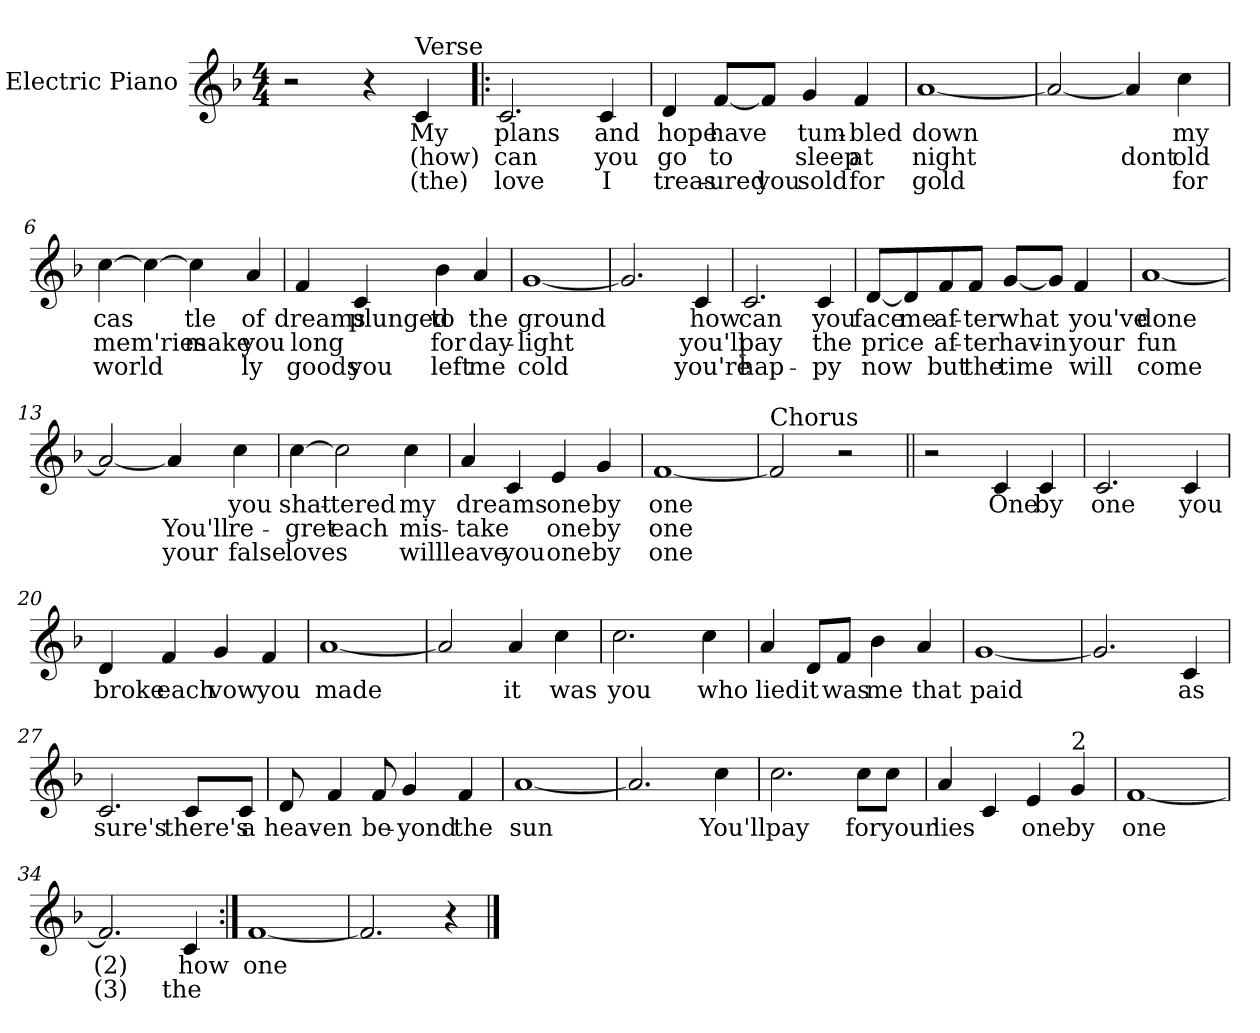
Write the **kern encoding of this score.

**kern	**text	**text	**text
*part1	*part1	*part1	*part1
*staff1	*staff1	*staff1	*staff1
*I"Electric Piano	*	*	*
*I'E.Pno	*	*	*
*clefG2	*	*	*
*k[b-]	*	*	*
*F:	*	*	*
*M4/4	*	*	*
=1	=1	=1	=1
2r	.	.	.
4r	.	.	.
!LO:TX:a:t=Verse	!	!	!
4c/	My	(how)	(the)
=2!|:	=2!|:	=2!|:	=2!|:
2.c/	plans	can	love
4c/	and	you	I
=3	=3	=3	=3
4d/	hope	go	treas-
[8f/L	have	to	-ured
8f/J]	.	.	you
4g/	tum-	sleep	sold
4f/	-bled	at	for
=4	=4	=4	=4
[1a	down	night	gold
=5	=5	=5	=5
2a/_	.	.	.
4a/]	.	dont	.
4cc\	my	old	for
!!LO:LB:g=z
=6	=6	=6	=6
[4cc\	-cas	mem'ries	world
4cc\_	.	.	.
4cc\]	tle	make	.
4a/	of	you	ly
=7	=7	=7	=7
4f/	dreams	long	goods
4c/	plunged	.	you
4b-\	to	for	left
4a/	the	day-	me
=8	=8	=8	=8
[1g	ground	-light	cold
=9	=9	=9	=9
2.g/]	.	.	.
4c/	how	you'll	you're
=10	=10	=10	=10
2.c/	can	pay	hap-
4c/	you	the	-py
!!LO:LB:g=z
=11	=11	=11	=11
[8d/L	face	price	now
8d/]	me	.	.
8f/	af-	af-	but
8f/J	-ter	-ter	the
[8g/L	what	hav-	time
8g/J]	.	-in	.
4f/	you've	your	will
=12	=12	=12	=12
[1a	done	fun	come
=13	=13	=13	=13
2a/_	.	.	.
4a/]	.	You'll	your
4cc\	you	re-	false
=14	=14	=14	=14
[4cc\	shat-	-gret	loves
2cc\]	-tered	each	.
4cc\	my	mis-	will
!!LO:LB:g=z
=15	=15	=15	=15
4a/	dreams	-take	leave
4c/	.	.	you
4e/	one	one	one
4g/	by	by	by
=16	=16	=16	=16
[1f	one	one	one
=17	=17	=17	=17
!LO:TX:a:t=Chorus	!	!	!
2f/]	.	.	.
2r	.	.	.
=18||	=18||	=18||	=18||
2r	.	.	.
4c/	One	.	.
4c/	by	.	.
=19	=19	=19	=19
2.c/	one	.	.
4c/	you	.	.
=20	=20	=20	=20
4d/	broke	.	.
4f/	each	.	.
4g/	vow	.	.
4f/	you	.	.
!!LO:LB:g=z
=21	=21	=21	=21
[1a	made	.	.
=22	=22	=22	=22
2a/]	.	.	.
4a/	it	.	.
4cc\	was	.	.
=23	=23	=23	=23
2.cc\	you	.	.
4cc\	who	.	.
=24	=24	=24	=24
4a/	lied	.	.
8d/L	it	.	.
8f/J	was	.	.
4b-\	me	.	.
4a/	that	.	.
=25	=25	=25	=25
[1g	paid	.	.
=26	=26	=26	=26
2.g/]	.	.	.
4c/	as	.	.
!!LO:LB:g=z
=27	=27	=27	=27
2.c/	sure's	.	.
8c/L	there's	.	.
8c/J	a	.	.
=28	=28	=28	=28
8d/	heav-	.	.
4f/	-en	.	.
8f/	be-	.	.
4g/	-yond	.	.
4f/	the	.	.
=29	=29	=29	=29
[1a	sun	.	.
=30	=30	=30	=30
2.a/]	.	.	.
4cc\	You'll	.	.
=31	=31	=31	=31
2.cc\	pay	.	.
8cc\L	for	.	.
8cc\J	your	.	.
!!LO:LB:g=z
=32	=32	=32	=32
4a/	lies	.	.
4c/	.	.	.
4e/	one	.	.
!LO:TX:a:t=2	!	!	!
4g/	by	.	.
=33	=33	=33	=33
[1f	one	.	.
=34	=34	=34	=34
2.f/]	(2)	(3)	.
4c/	how	the	.
=35:|!	=35:|!	=35:|!	=35:|!
[1f	one	.	.
=36	=36	=36	=36
2.f/]	.	.	.
4r	.	.	.
==	==	==	==
*-	*-	*-	*-
